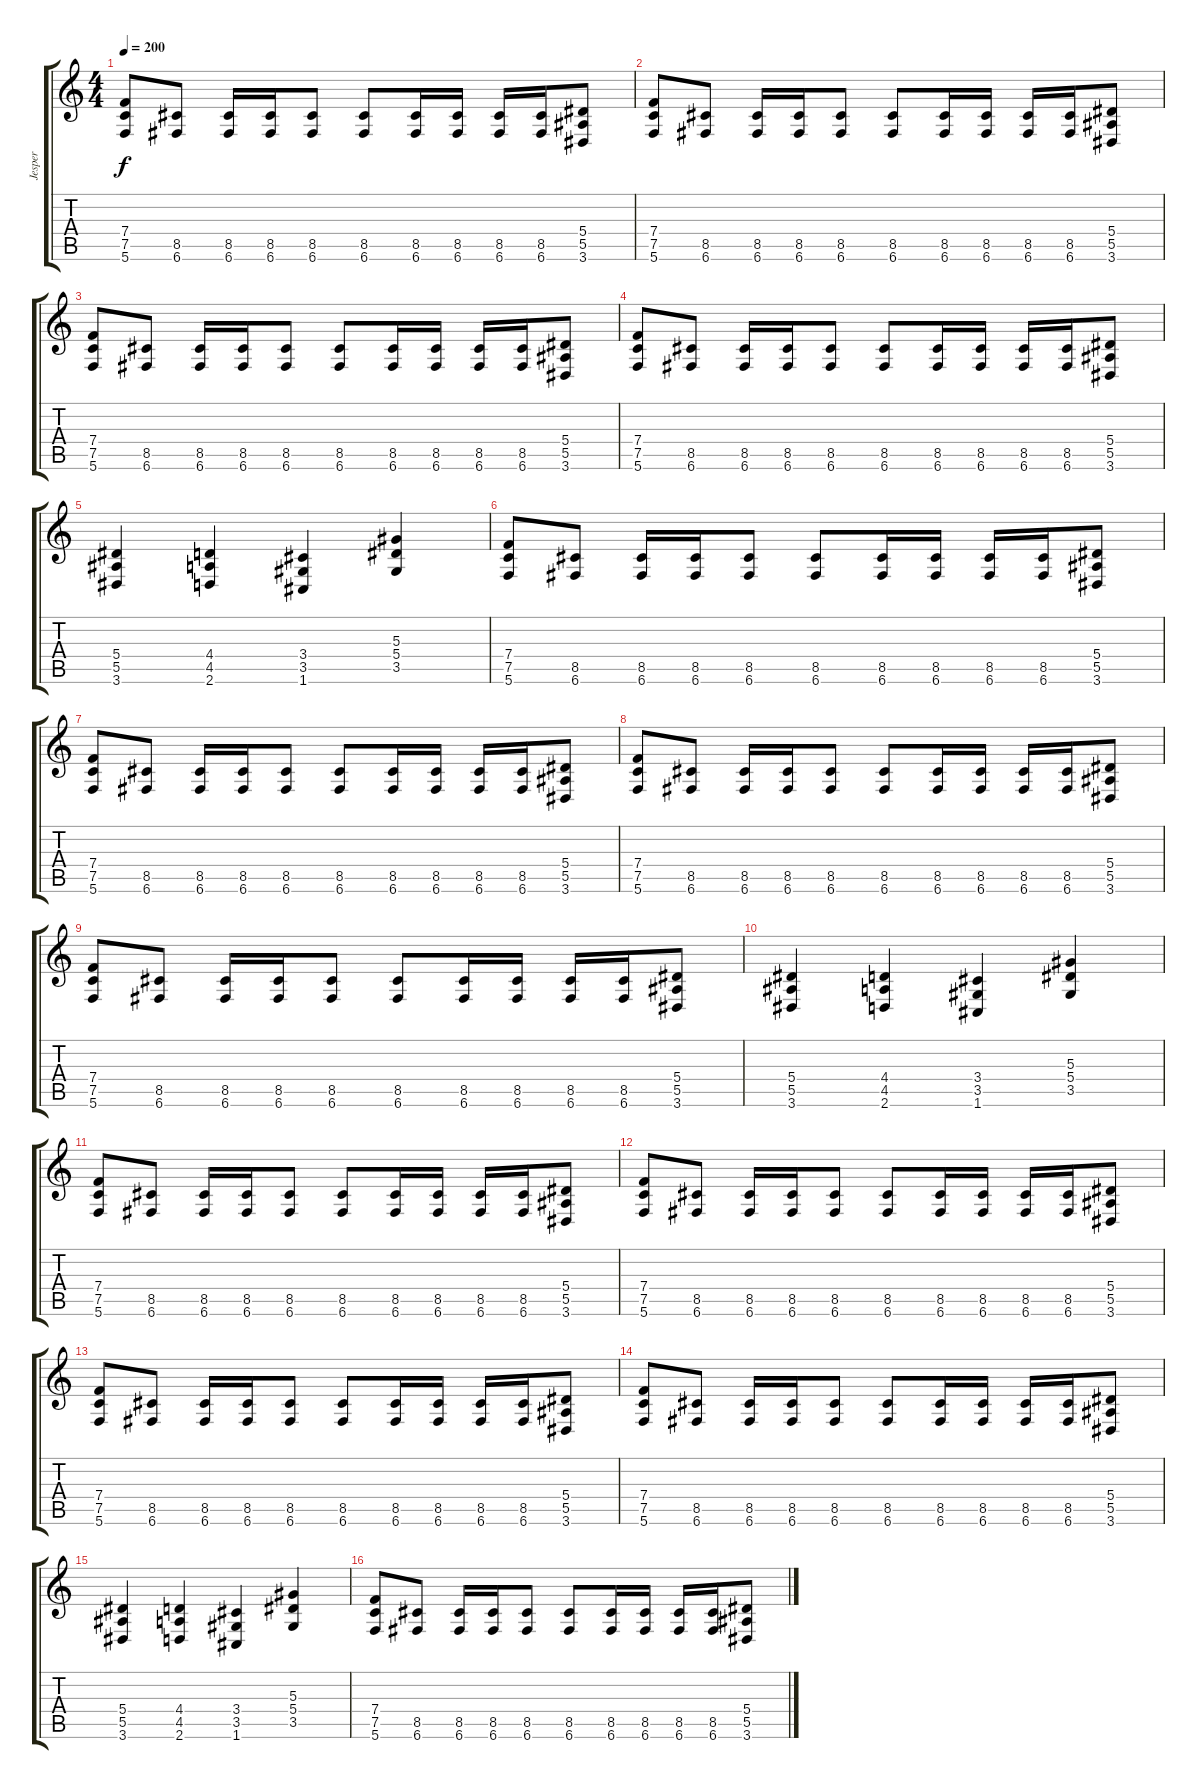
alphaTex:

\track ("Jesper" "Jesper") {instrument distortionguitar}
\staff {score tabs}
\tuning (C4 G3 Eb3 Bb2 F2 C2) {hide}
\ts (4 4)
\tempo 200
\clef g2
\ks c
(7.4 7.5 5.6).8{dy f instrument distortionguitar} (8.5 6.6).8 (8.5 6.6).16 (8.5 6.6).16 (8.5 6.6).8 (8.5 6.6).8 (8.5 6.6).16 (8.5 6.6).16 (8.5 6.6).16 (8.5 6.6).16 (5.4 5.5 3.6).8 |
(7.4 7.5 5.6).8 (8.5 6.6).8 (8.5 6.6).16 (8.5 6.6).16 (8.5 6.6).8 (8.5 6.6).8 (8.5 6.6).16 (8.5 6.6).16 (8.5 6.6).16 (8.5 6.6).16 (5.4 5.5 3.6).8 |
(7.4 7.5 5.6).8 (8.5 6.6).8 (8.5 6.6).16 (8.5 6.6).16 (8.5 6.6).8 (8.5 6.6).8 (8.5 6.6).16 (8.5 6.6).16 (8.5 6.6).16 (8.5 6.6).16 (5.4 5.5 3.6).8 |
(7.4 7.5 5.6).8 (8.5 6.6).8 (8.5 6.6).16 (8.5 6.6).16 (8.5 6.6).8 (8.5 6.6).8 (8.5 6.6).16 (8.5 6.6).16 (8.5 6.6).16 (8.5 6.6).16 (5.4 5.5 3.6).8 |
(5.4 5.5 3.6).4 (4.4 4.5 2.6).4 (3.4 3.5 1.6).4 (5.3 5.4 3.5).4 |
(7.4 7.5 5.6).8 (8.5 6.6).8 (8.5 6.6).16 (8.5 6.6).16 (8.5 6.6).8 (8.5 6.6).8 (8.5 6.6).16 (8.5 6.6).16 (8.5 6.6).16 (8.5 6.6).16 (5.4 5.5 3.6).8 |
(7.4 7.5 5.6).8 (8.5 6.6).8 (8.5 6.6).16 (8.5 6.6).16 (8.5 6.6).8 (8.5 6.6).8 (8.5 6.6).16 (8.5 6.6).16 (8.5 6.6).16 (8.5 6.6).16 (5.4 5.5 3.6).8 |
(7.4 7.5 5.6).8 (8.5 6.6).8 (8.5 6.6).16 (8.5 6.6).16 (8.5 6.6).8 (8.5 6.6).8 (8.5 6.6).16 (8.5 6.6).16 (8.5 6.6).16 (8.5 6.6).16 (5.4 5.5 3.6).8 |
(7.4 7.5 5.6).8 (8.5 6.6).8 (8.5 6.6).16 (8.5 6.6).16 (8.5 6.6).8 (8.5 6.6).8 (8.5 6.6).16 (8.5 6.6).16 (8.5 6.6).16 (8.5 6.6).16 (5.4 5.5 3.6).8 |
(5.4 5.5 3.6).4 (4.4 4.5 2.6).4 (3.4 3.5 1.6).4 (5.3 5.4 3.5).4 |
(7.4 7.5 5.6).8 (8.5 6.6).8 (8.5 6.6).16 (8.5 6.6).16 (8.5 6.6).8 (8.5 6.6).8 (8.5 6.6).16 (8.5 6.6).16 (8.5 6.6).16 (8.5 6.6).16 (5.4 5.5 3.6).8 |
(7.4 7.5 5.6).8 (8.5 6.6).8 (8.5 6.6).16 (8.5 6.6).16 (8.5 6.6).8 (8.5 6.6).8 (8.5 6.6).16 (8.5 6.6).16 (8.5 6.6).16 (8.5 6.6).16 (5.4 5.5 3.6).8 |
(7.4 7.5 5.6).8 (8.5 6.6).8 (8.5 6.6).16 (8.5 6.6).16 (8.5 6.6).8 (8.5 6.6).8 (8.5 6.6).16 (8.5 6.6).16 (8.5 6.6).16 (8.5 6.6).16 (5.4 5.5 3.6).8 |
(7.4 7.5 5.6).8 (8.5 6.6).8 (8.5 6.6).16 (8.5 6.6).16 (8.5 6.6).8 (8.5 6.6).8 (8.5 6.6).16 (8.5 6.6).16 (8.5 6.6).16 (8.5 6.6).16 (5.4 5.5 3.6).8 |
(5.4 5.5 3.6).4 (4.4 4.5 2.6).4 (3.4 3.5 1.6).4 (5.3 5.4 3.5).4 |
(7.4 7.5 5.6).8 (8.5 6.6).8 (8.5 6.6).16 (8.5 6.6).16 (8.5 6.6).8 (8.5 6.6).8 (8.5 6.6).16 (8.5 6.6).16 (8.5 6.6).16 (8.5 6.6).16 (5.4 5.5 3.6).8
